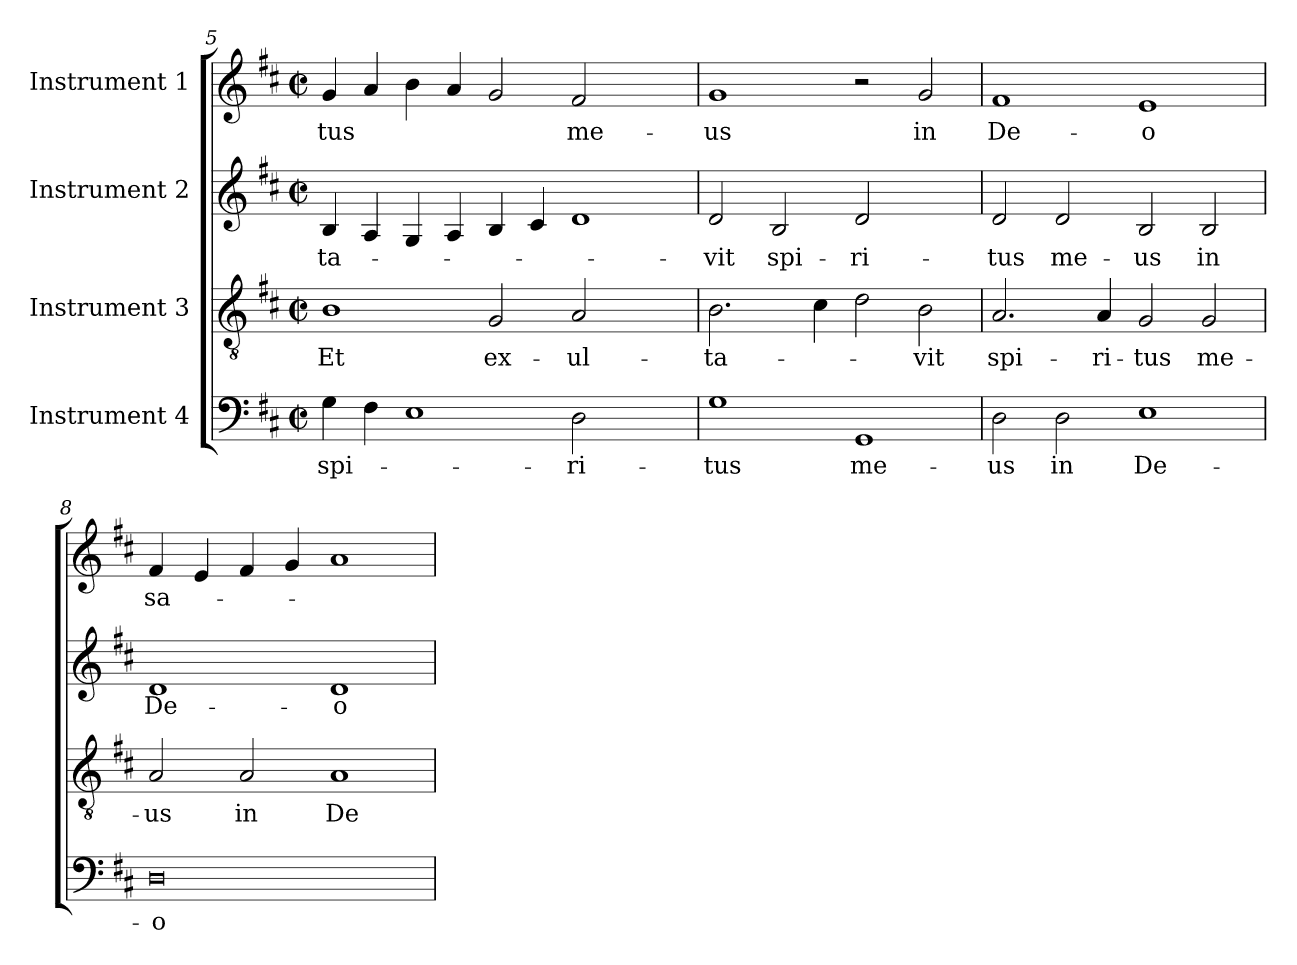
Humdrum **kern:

**kern	**text	**kern	**text	**kern	**text	**kern	**text
*part4	*part4	*part3	*part3	*part2	*part2	*part1	*part1
*staff4	*staff4	*staff3	*staff3	*staff2	*staff2	*staff1	*staff1
*I"Instrument 4	*	*I"Instrument 3	*	*I"Instrument 2	*	*I"Instrument 1	*
!!LO:LB:g=z
*clefF4	*	*clefGv2	*	*clefG2	*	*clefG2	*
*k[f#c#]	*	*k[f#c#]	*	*k[f#c#]	*	*k[f#c#]	*
*D:	*	*D:	*	*D:	*	*D:	*
*M2/2	*	*M2/2	*	*M2/2	*	*M2/2	*
*met(c|)	*	*met(c|)	*	*met(c|)	*	*met(c|)	*
=5	=5	=5	=5	=5	=5	=5	=5
!	!LO:LY:b:cj	!	!LO:LY:b:cj	!	!LO:LY:b:cj	!	!LO:LY:b:cj
4G\	spi-	1B	Et	4B/	-ta-	4g/	-tus
4F#\	.	.	.	4A/	.	4a/	.
1E	.	.	.	4G/	.	4b\	.
.	.	.	.	4A/	.	4a/	.
!	!	!	!LO:LY:b:cj	!	!	!	!
.	.	2G/	ex-	4B/	.	2g/	.
.	.	.	.	4c#/	.	.	.
!	!LO:LY:b:cj	!	!LO:LY:b:cj	!	!	!	!LO:LY:b:cj
2D\	-ri-	2A/	-ul-	1d	.	2f#/	me-
2ryy	.	2ryy	.	.	.	2ryy	.
=6	=6	=6	=6	=6	=6	=6	=6
!	!LO:LY:b:cj	!	!LO:LY:b:cj	!	!LO:LY:b:cj	!	!LO:LY:b:cj
1G	-tus	2.B\	-ta-	2d/	-vit	1g	-us
!	!	!	!	!	!LO:LY:b:cj	!	!
.	.	.	.	2B/	spi-	.	.
.	.	4c#\	.	.	.	.	.
!	!LO:LY:b:cj	!	!	!	!LO:LY:b:cj	!	!
1GG	me-	2d\	.	2d/	-ri-	2r	.
!	!	!	!LO:LY:b:cj	!	!	!	!LO:LY:b:cj
.	.	2B\	-vit	2ryy	.	2g/	in
=7	=7	=7	=7	=7	=7	=7	=7
!	!LO:LY:b:cj	!	!LO:LY:b:cj	!	!LO:LY:b:cj	!	!LO:LY:b:cj
2D\	-us	2.A/	spi-	2d/	-tus	1f#	De-
!	!LO:LY:b:cj	!	!	!	!LO:LY:b:cj	!	!
2D\	in	.	.	2d/	me-	.	.
!	!	!	!LO:LY:b:cj	!	!	!	!
.	.	4A/	-ri-	.	.	.	.
!	!LO:LY:b:cj	!	!LO:LY:b:cj	!	!LO:LY:b:cj	!	!LO:LY:b:cj
1E	De-	2G/	-tus	2B/	-us	1e	-o
!	!	!	!LO:LY:b:cj	!	!LO:LY:b:cj	!	!
.	.	2G/	me-	2B/	in	.	.
!!LO:LB:g=z
=8	=8	=8	=8	=8	=8	=8	=8
!	!LO:LY:b:cj	!	!LO:LY:b:cj	!	!LO:LY:b:cj	!	!LO:LY:b:cj
0D	-o	2A/	-us	1d	De-	4f#/	sa-
.	.	.	.	.	.	4e/	.
!	!	!	!LO:LY:b:cj	!	!	!	!
.	.	2A/	in	.	.	4f#/	.
.	.	.	.	.	.	4g/	.
!	!	!	!LO:LY:b:cj	!	!LO:LY:b:cj	!	!
.	.	1A	De-	1d	-o	1a	.
=	=	=	=	=	=	=	=
*-	*-	*-	*-	*-	*-	*-	*-
